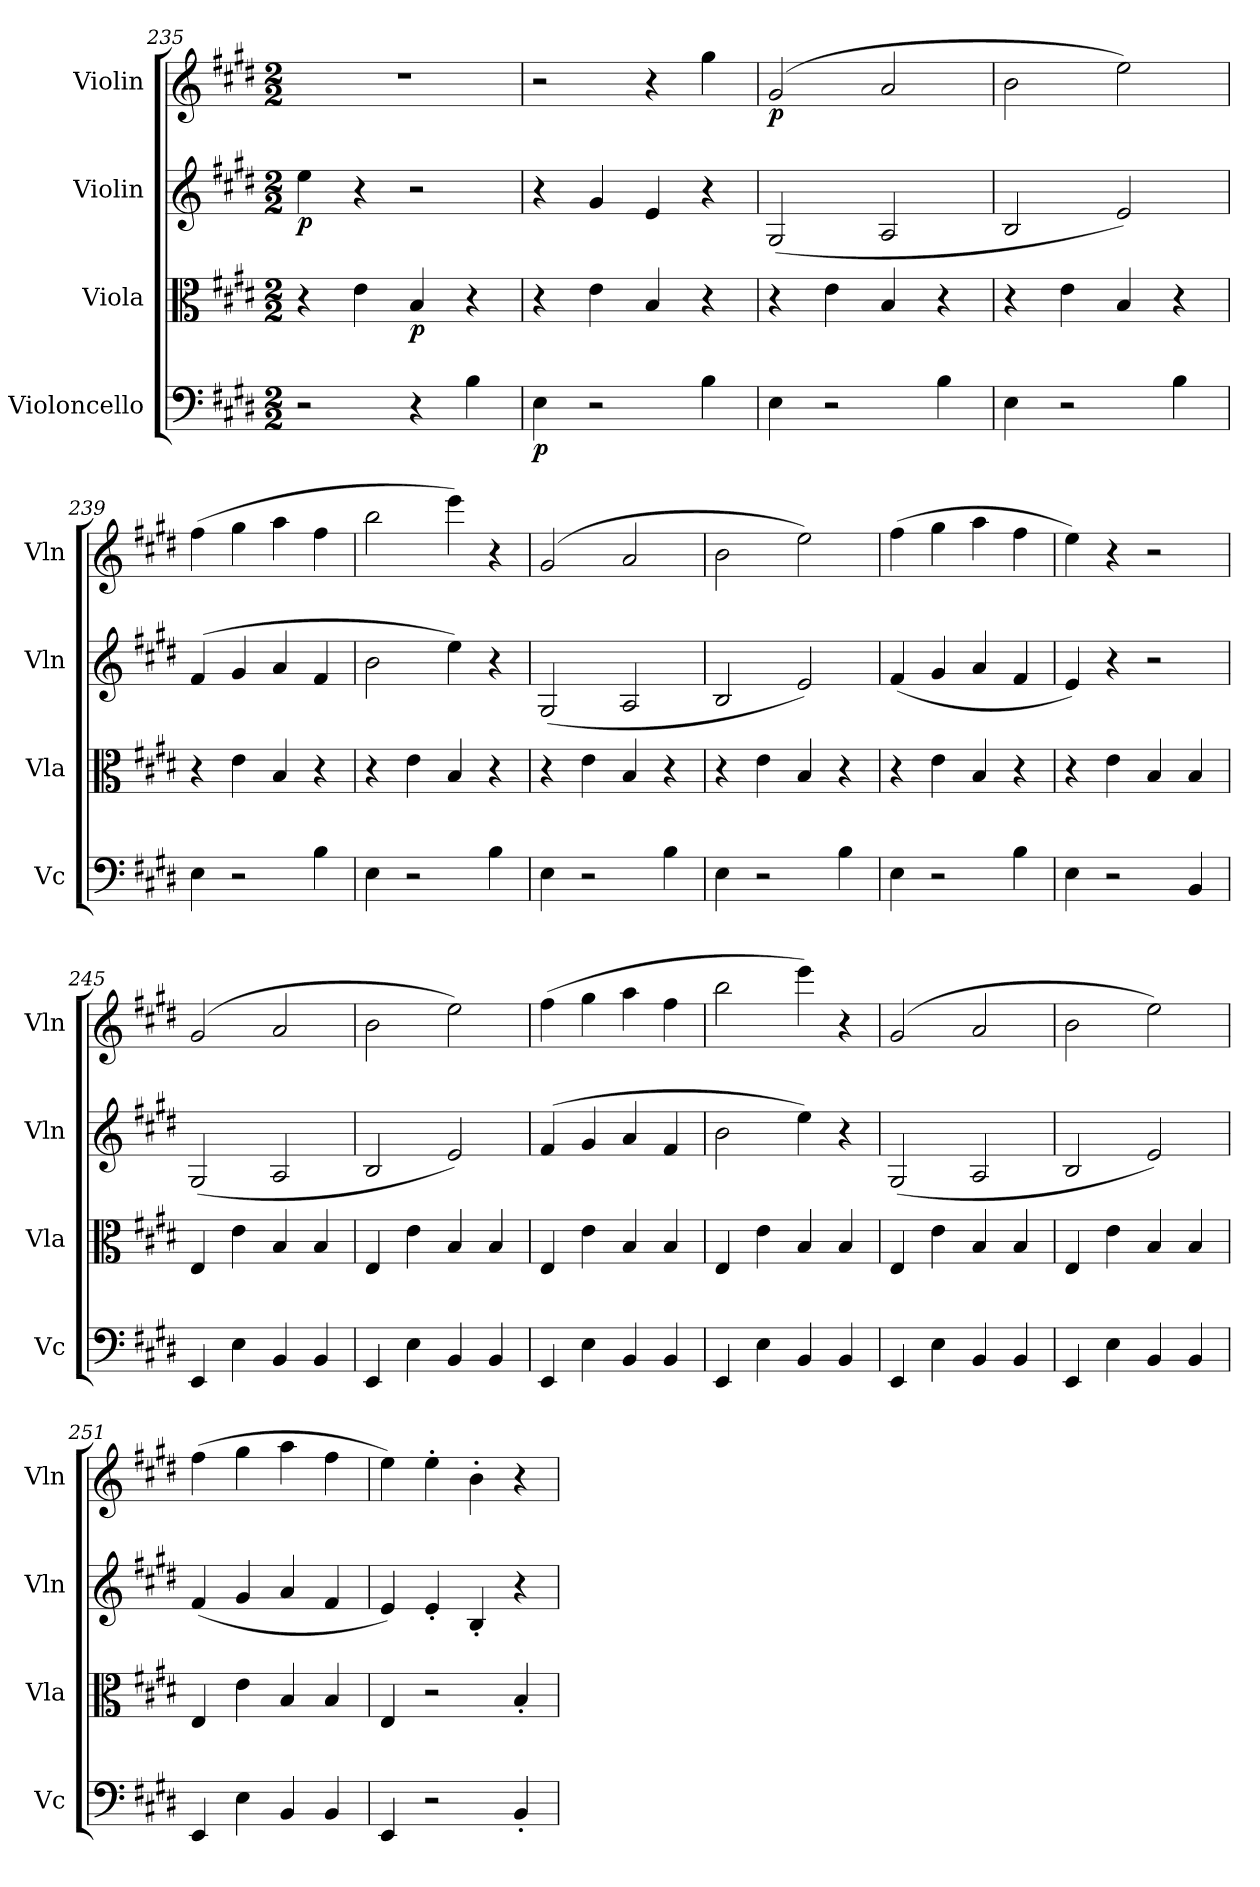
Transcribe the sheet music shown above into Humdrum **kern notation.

**kern	**dynam	**kern	**dynam	**kern	**dynam	**kern	**dynam
*part4	*part4	*part3	*part3	*part2	*part2	*part1	*part1
*staff4	*staff4	*staff3	*staff3	*staff2	*staff2	*staff1	*staff1
*I"Violoncello	*	*I"Viola	*	*I"Violin	*	*I"Violin	*
*I'Vc	*	*I'Vla	*	*I'Vln	*	*I'Vln	*
*clefF4	*	*clefC3	*	*clefG2	*	*clefG2	*
*k[f#c#g#d#]	*	*k[f#c#g#d#]	*	*k[f#c#g#d#]	*	*k[f#c#g#d#]	*
*M2/2	*	*M2/2	*	*M2/2	*	*M2/2	*
=235	=235	=235	=235	=235	=235	=235	=235
2r	.	4r	.	4ee\	p	1r	.
.	.	4e\	.	4r	.	.	.
4r	.	4B/	p	2r	.	.	.
4B\	.	4r	.	.	.	.	.
=236	=236	=236	=236	=236	=236	=236	=236
4E\	p	4r	.	4r	.	2r	.
2r	.	4e\	.	4g#/	.	.	.
.	.	4B/	.	4e/	.	4r	.
4B\	.	4r	.	4r	.	4gg#\	.
=237	=237	=237	=237	=237	=237	=237	=237
4E\	.	4r	.	(2G#/	.	(2g#/	p
2r	.	4e\	.	.	.	.	.
.	.	4B/	.	2A/	.	2a/	.
4B\	.	4r	.	.	.	.	.
=238	=238	=238	=238	=238	=238	=238	=238
4E\	.	4r	.	2B/	.	2b\	.
2r	.	4e\	.	.	.	.	.
.	.	4B/	.	2e/)	.	2ee\)	.
4B\	.	4r	.	.	.	.	.
=239	=239	=239	=239	=239	=239	=239	=239
4E\	.	4r	.	(4f#/	.	(4ff#\	.
2r	.	4e\	.	4g#/	.	4gg#\	.
.	.	4B/	.	4a/	.	4aa\	.
4B\	.	4r	.	4f#/	.	4ff#\	.
=240	=240	=240	=240	=240	=240	=240	=240
4E\	.	4r	.	2b\	.	2bb\	.
2r	.	4e\	.	.	.	.	.
.	.	4B/	.	4ee\)	.	4eee\)	.
4B\	.	4r	.	4r	.	4r	.
=241	=241	=241	=241	=241	=241	=241	=241
4E\	.	4r	.	(2G#/	.	(2g#/	.
2r	.	4e\	.	.	.	.	.
.	.	4B/	.	2A/	.	2a/	.
4B\	.	4r	.	.	.	.	.
=242	=242	=242	=242	=242	=242	=242	=242
4E\	.	4r	.	2B/	.	2b\	.
2r	.	4e\	.	.	.	.	.
.	.	4B/	.	2e/)	.	2ee\)	.
4B\	.	4r	.	.	.	.	.
=243	=243	=243	=243	=243	=243	=243	=243
4E\	.	4r	.	(4f#/	.	(4ff#\	.
2r	.	4e\	.	4g#/	.	4gg#\	.
.	.	4B/	.	4a/	.	4aa\	.
4B\	.	4r	.	4f#/	.	4ff#\	.
=244	=244	=244	=244	=244	=244	=244	=244
4E\	.	4r	.	4e/)	.	4ee\)	.
2r	.	4e\	.	4r	.	4r	.
.	.	4B/	.	2r	.	2r	.
4BB/	.	4B/	.	.	.	.	.
=245	=245	=245	=245	=245	=245	=245	=245
4EE/	.	4E/	.	(2G#/	.	(2g#/	.
4E\	.	4e\	.	.	.	.	.
4BB/	.	4B/	.	2A/	.	2a/	.
4BB/	.	4B/	.	.	.	.	.
=246	=246	=246	=246	=246	=246	=246	=246
4EE/	.	4E/	.	2B/	.	2b\	.
4E\	.	4e\	.	.	.	.	.
4BB/	.	4B/	.	2e/)	.	2ee\)	.
4BB/	.	4B/	.	.	.	.	.
=247	=247	=247	=247	=247	=247	=247	=247
4EE/	.	4E/	.	(4f#/	.	(4ff#\	.
4E\	.	4e\	.	4g#/	.	4gg#\	.
4BB/	.	4B/	.	4a/	.	4aa\	.
4BB/	.	4B/	.	4f#/	.	4ff#\	.
=248	=248	=248	=248	=248	=248	=248	=248
4EE/	.	4E/	.	2b\	.	2bb\	.
4E\	.	4e\	.	.	.	.	.
4BB/	.	4B/	.	4ee\)	.	4eee\)	.
4BB/	.	4B/	.	4r	.	4r	.
=249	=249	=249	=249	=249	=249	=249	=249
4EE/	.	4E/	.	(2G#/	.	(2g#/	.
4E\	.	4e\	.	.	.	.	.
4BB/	.	4B/	.	2A/	.	2a/	.
4BB/	.	4B/	.	.	.	.	.
=250	=250	=250	=250	=250	=250	=250	=250
4EE/	.	4E/	.	2B/	.	2b\	.
4E\	.	4e\	.	.	.	.	.
4BB/	.	4B/	.	2e/)	.	2ee\)	.
4BB/	.	4B/	.	.	.	.	.
=251	=251	=251	=251	=251	=251	=251	=251
4EE/	.	4E/	.	(4f#/	.	(4ff#\	.
4E\	.	4e\	.	4g#/	.	4gg#\	.
4BB/	.	4B/	.	4a/	.	4aa\	.
4BB/	.	4B/	.	4f#/	.	4ff#\	.
=252	=252	=252	=252	=252	=252	=252	=252
4EE/	.	4E/	.	4e/)	.	4ee\)	.
2r	.	2r	.	4e'/	.	4ee'\	.
.	.	.	.	4B'/	.	4b'\	.
4BB'/	.	4B'/	.	4r	.	4r	.
=	=	=	=	=	=	=	=
*-	*-	*-	*-	*-	*-	*-	*-
